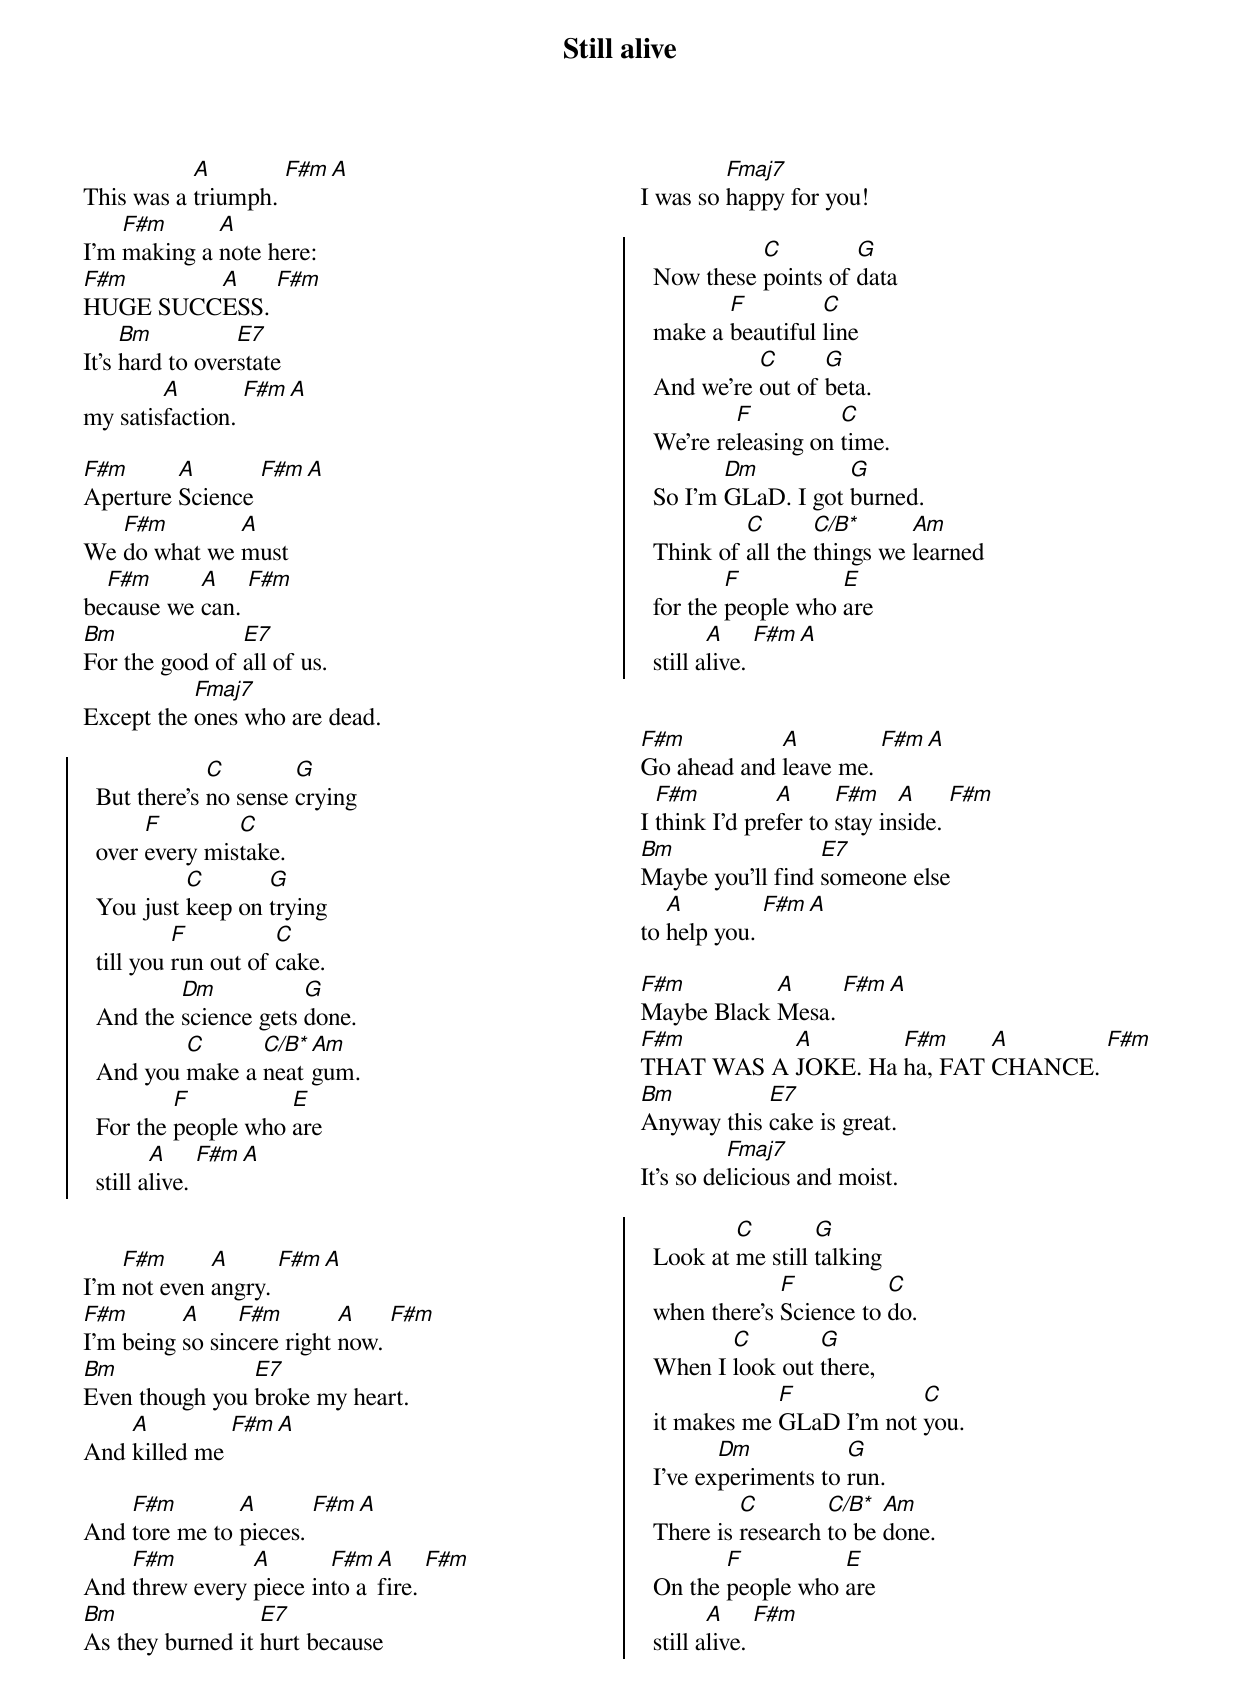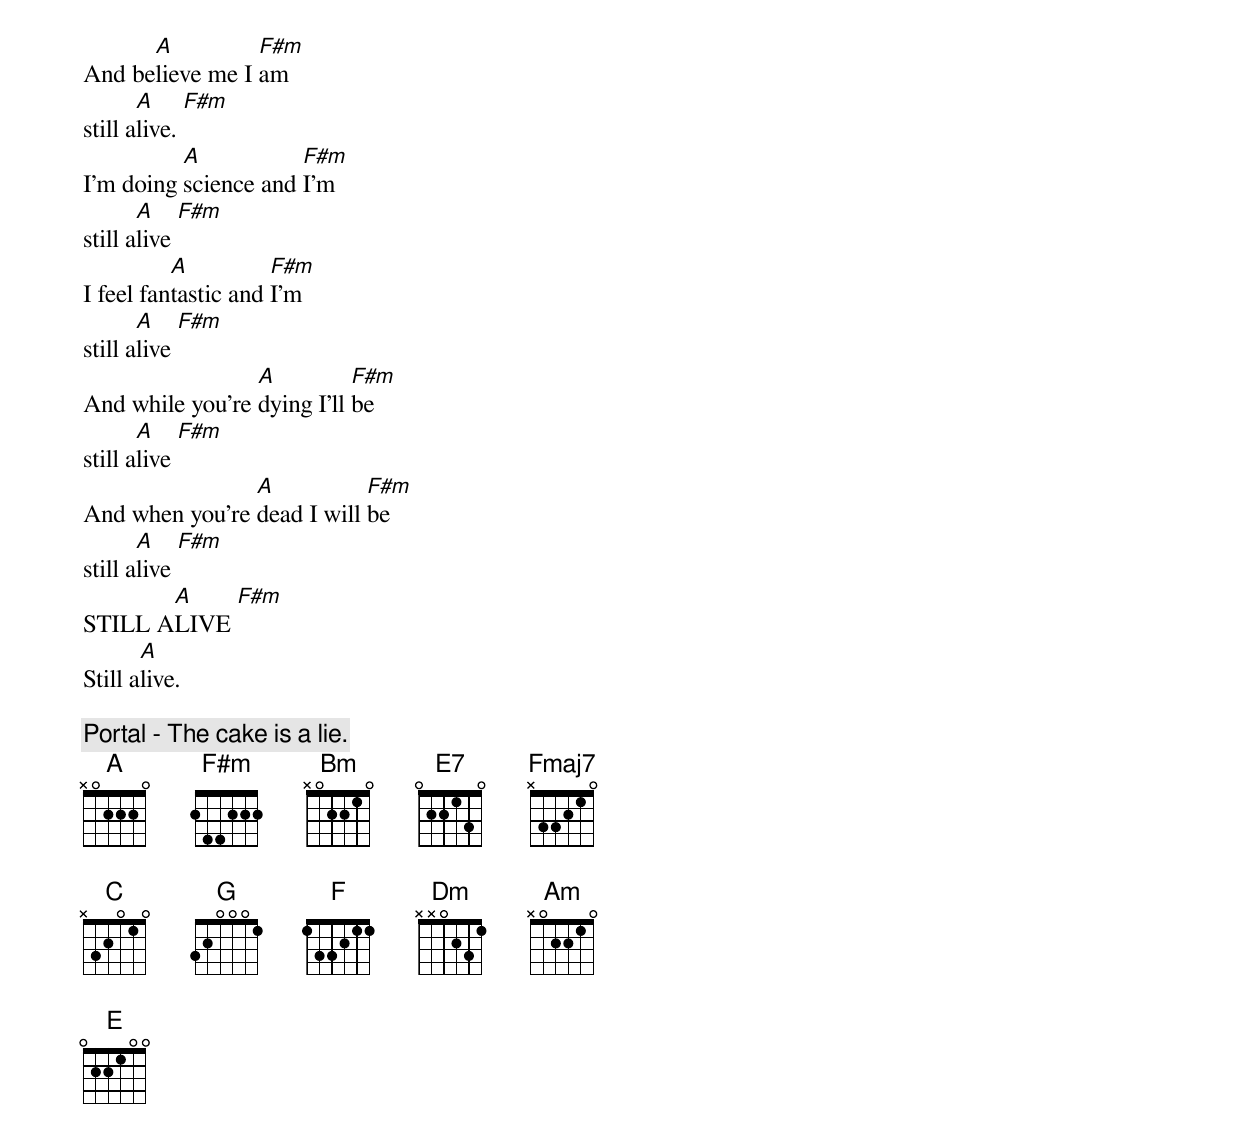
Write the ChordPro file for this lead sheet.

{title: Still alive}
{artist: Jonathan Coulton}
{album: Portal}
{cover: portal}
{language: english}
{columns: 2}
{define: A frets X 0 2 2 2 0}
{define: F#m frets X 4 4 2 0 X special}
{define: Bm base-fret 1 frets X 0 2 2 1 0}
{define: E7 frets 0 2 2 1 3 0}
{define: Fmaj7 frets X X 3 2 1 0 special}
{define: C frets X 3 2 0 1 0}
{define: G frets 3 2 0 0 0 1}
{define: F base-fret 1 frets 0 2 2 1 0 0 0}
{define: Dm frets X X 0 2 3 1}
{define: C/B* frets X 2 0 0 1 0 special}
{define: Am frets X 0 2 2 1 0}
{define: E frets 0 2 2 1 0 0}

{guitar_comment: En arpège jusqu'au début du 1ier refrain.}
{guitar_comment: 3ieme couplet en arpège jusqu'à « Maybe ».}
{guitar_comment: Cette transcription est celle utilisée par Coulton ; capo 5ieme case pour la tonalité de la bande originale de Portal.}
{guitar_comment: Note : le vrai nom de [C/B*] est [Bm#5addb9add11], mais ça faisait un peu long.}

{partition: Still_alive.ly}


This was a [A]triumph. [F#m A]
I'm [F#m]making a [A]note here:
[F#m]HUGE SUCC[A]ESS. [F#m]
It's [Bm]hard to over[E7]state
my satis[A]faction. [F#m A]

[F#m]Aperture [A]Science [F#m A]
We [F#m]do what we [A]must
be[F#m]cause we [A]can. [F#m]
[Bm]For the good of [E7]all of us.
Except the [Fmaj7]ones who are dead.

{start_of_chorus}
  But there's [C]no sense [G]crying
  over [F]every mis[C]take.
  You just [C]keep on [G]trying
  till you [F]run out of [C]cake.
  And the [Dm]science gets [G]done.
  And you [C]make a [C/B*]neat [Am]gum.
  For the [F]people who [E]are
  still a[A]live. [F#m A]
{end_of_chorus}


I'm [F#m]not even [A]angry. [F#m A]
[F#m]I'm being [A]so sin[F#m]cere right [A]now. [F#m]
[Bm]Even though you [E7]broke my heart.
And [A]killed me [F#m A]

And [F#m]tore me to [A]pieces. [F#m A]
And [F#m]threw every [A]piece in[F#m]to a [A]fire. [F#m]
[Bm]As they burned it [E7]hurt because
I was so [Fmaj7]happy for you!

{start_of_chorus}
  Now these [C]points of [G]data
  make a [F]beautiful [C]line
  And we're [C]out of [G]beta.
  We're re[F]leasing on [C]time.
  So I'm [Dm]GLaD. I got [G]burned.
  Think of [C]all the [C/B*]things we [Am]learned
  for the [F]people who [E]are
  still a[A]live. [F#m A]
{end_of_chorus}


[F#m]Go ahead and [A]leave me. [F#m A]
I [F#m]think I'd pre[A]fer to [F#m]stay in[A]side. [F#m]
[Bm]Maybe you'll find [E7]someone else
to [A]help you. [F#m A]

[F#m]Maybe Black [A]Mesa. [F#m A]
[F#m]THAT WAS A [A]JOKE. Ha [F#m]ha, FAT [A]CHANCE. [F#m]
[Bm]Anyway this [E7]cake is great.
It's so de[Fmaj7]licious and moist.

{start_of_chorus}
  Look at [C]me still [G]talking
  when there's [F]Science to [C]do.
  When I [C]look out [G]there,
  it makes me [F]GLaD I'm not [C]you.
  I've ex[Dm]periments to [G]run.
  There is [C]research [C/B*]to be [Am]done.
  On the [F]people who [E]are
  still a[A]live. [F#m]
{end_of_chorus}


And be[A]lieve me I [F#m]am
still a[A]live. [F#m]
I'm doing [A]science and [F#m]I'm
still a[A]live [F#m]
I feel fan[A]tastic and [F#m]I'm
still a[A]live [F#m]
And while you're [A]dying I'll [F#m]be
still a[A]live [F#m]
And when you're [A]dead I will [F#m]be
still a[A]live [F#m]
STILL A[A]LIVE [F#m]
Still a[A]live.

{comment: Portal - The cake is a lie.}
